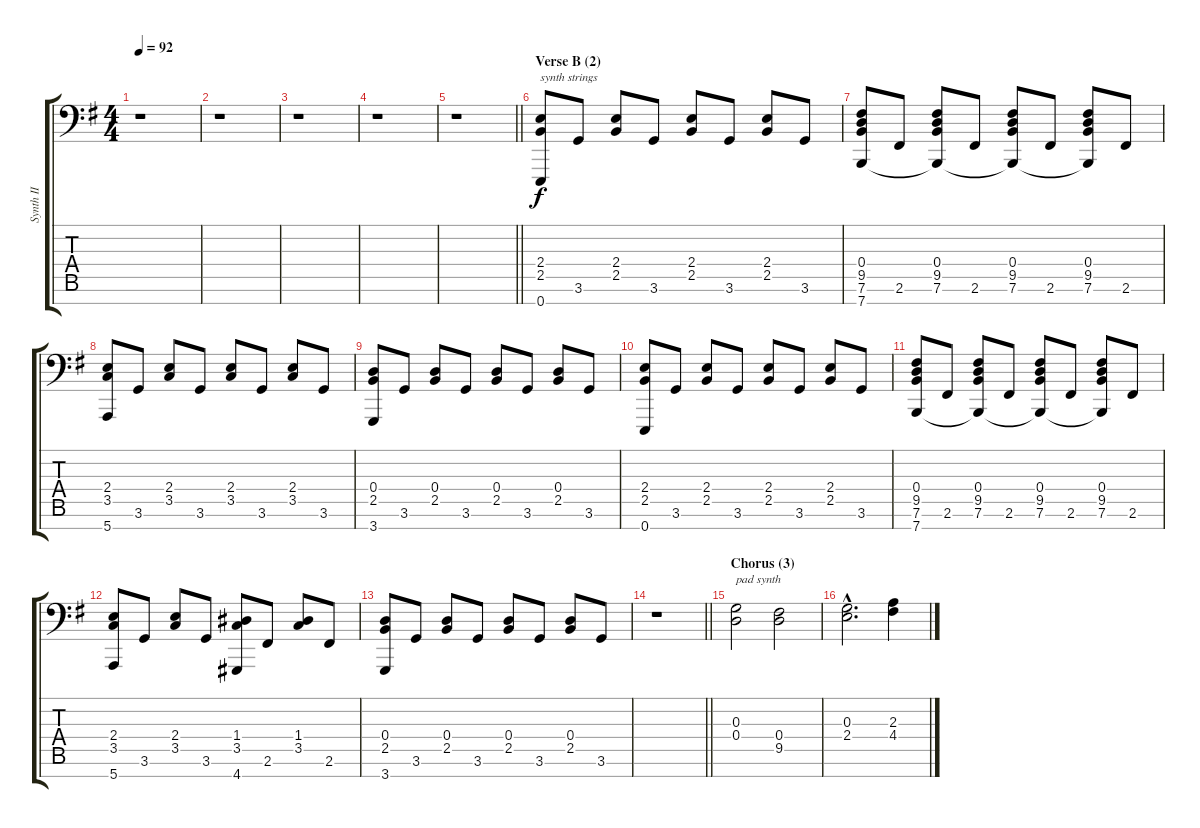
\track ("Synth II" "Synth II") {instrument pad3polysynth}
\staff {score tabs}
\tuning (E4 B3 G3 D3 A2 E2 E1) {hide}
\ts (4 4)
\tempo 92
\clef f4
\ks g
r.1{dy f} |
r.1 |
r.1 |
r.1 |
\barLineRight lightlight
r.1 |
\section ("" "Verse B (2)")
(2.4 2.5 0.7).8{txt "synth strings" instrument synthstrings1} 3.6.8 (2.4 2.5).8 3.6.8 (2.4 2.5).8 3.6.8 (2.4 2.5).8 3.6.8 |
(0.4 9.5 7.6 7.7).8 2.6.8 (0.4 9.5 7.6 7.7{t}).8 2.6.8 (0.4 9.5 7.6 7.7{t}).8 2.6.8 (0.4 9.5 7.6 7.7{t}).8 2.6.8 |
(2.4 3.5 5.7).8 3.6.8 (2.4 3.5).8 3.6.8 (2.4 3.5).8 3.6.8 (2.4 3.5).8 3.6.8 |
(0.4 2.5 3.7).8 3.6.8 (0.4 2.5).8 3.6.8 (0.4 2.5).8 3.6.8 (0.4 2.5).8 3.6.8 |
(2.4 2.5 0.7).8 3.6.8 (2.4 2.5).8 3.6.8 (2.4 2.5).8 3.6.8 (2.4 2.5).8 3.6.8 |
(0.4 9.5 7.6 7.7).8 2.6.8 (0.4 9.5 7.6 7.7{t}).8 2.6.8 (0.4 9.5 7.6 7.7{t}).8 2.6.8 (0.4 9.5 7.6 7.7{t}).8 2.6.8 |
(2.4 3.5 5.7).8 3.6.8 (2.4 3.5).8 3.6.8 (1.4 3.5 4.7).8 2.6.8 (1.4 3.5).8 2.6.8 |
(0.4 2.5 3.7).8 3.6.8 (0.4 2.5).8 3.6.8 (0.4 2.5).8 3.6.8 (0.4 2.5).8 3.6.8 |
\barLineRight lightlight
r.1 |
\section ("" "Chorus (3)")
(0.3 0.4).2{txt "pad synth" instrument pad3polysynth} (0.4 9.5).2 |
(0.3{hac} 2.4{hac}).2{d} (2.3 4.4).4
